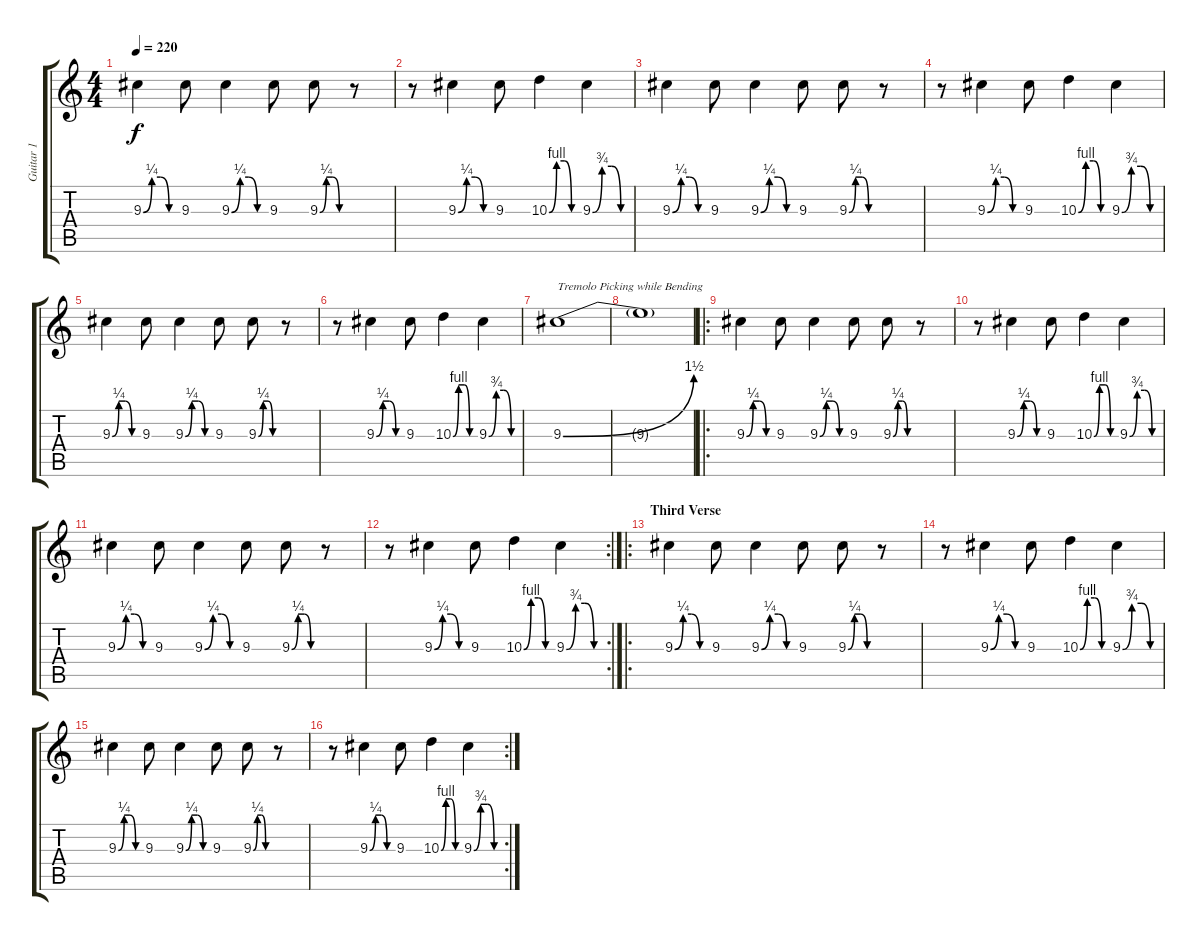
\track ("Guitar 1" "Guitar 1") {instrument overdrivenguitar}
\staff {score tabs}
\tuning (Db4 Ab3 E3 B2 Gb2 B1) {hide}
\ts (4 4)
\tempo 220
\clef g2
\ks c
9.3{be (custom 0 0 15 1 30 1 45 0 60 0)}.4{dy f} 9.3.8 9.3{be (custom 0 0 15 1 30 1 45 0 60 0)}.4 9.3.8 9.3{be (custom 0 0 15 1 30 1 45 0 60 0)}.8 r.8 |
r.8 9.3{be (custom 0 0 15 1 30 1 45 0 60 0)}.4 9.3.8 10.3{be (custom 0 0 15 4 30 4 45 0 60 0)}.4 9.3{be (custom 0 0 15 3 30 3 45 0 60 0)}.4 |
9.3{be (custom 0 0 15 1 30 1 45 0 60 0)}.4 9.3.8 9.3{be (custom 0 0 15 1 30 1 45 0 60 0)}.4 9.3.8 9.3{be (custom 0 0 15 1 30 1 45 0 60 0)}.8 r.8 |
r.8 9.3{be (custom 0 0 15 1 30 1 45 0 60 0)}.4 9.3.8 10.3{be (custom 0 0 15 4 30 4 45 0 60 0)}.4 9.3{be (custom 0 0 15 3 30 3 45 0 60 0)}.4 |
9.3{be (custom 0 0 15 1 30 1 45 0 60 0)}.4 9.3.8 9.3{be (custom 0 0 15 1 30 1 45 0 60 0)}.4 9.3.8 9.3{be (custom 0 0 15 1 30 1 45 0 60 0)}.8 r.8 |
r.8 9.3{be (custom 0 0 15 1 30 1 45 0 60 0)}.4 9.3.8 10.3{be (custom 0 0 15 4 30 4 45 0 60 0)}.4 9.3{be (custom 0 0 15 3 30 3 45 0 60 0)}.4 |
9.3{be (bend 0 0 60 6)}.1{txt "Tremolo Picking while Bending"} |
9.3{t}.1 |
\ro
9.3{be (custom 0 0 15 1 30 1 45 0 60 0)}.4 9.3.8 9.3{be (custom 0 0 15 1 30 1 45 0 60 0)}.4 9.3.8 9.3{be (custom 0 0 15 1 30 1 45 0 60 0)}.8 r.8 |
r.8 9.3{be (custom 0 0 15 1 30 1 45 0 60 0)}.4 9.3.8 10.3{be (custom 0 0 15 4 30 4 45 0 60 0)}.4 9.3{be (custom 0 0 15 3 30 3 45 0 60 0)}.4 |
9.3{be (custom 0 0 15 1 30 1 45 0 60 0)}.4 9.3.8 9.3{be (custom 0 0 15 1 30 1 45 0 60 0)}.4 9.3.8 9.3{be (custom 0 0 15 1 30 1 45 0 60 0)}.8 r.8 |
\rc 2
r.8 9.3{be (custom 0 0 15 1 30 1 45 0 60 0)}.4 9.3.8 10.3{be (custom 0 0 15 4 30 4 45 0 60 0)}.4 9.3{be (custom 0 0 15 3 30 3 45 0 60 0)}.4 |
\ro
\section ("" "Third Verse")
9.3{be (custom 0 0 15 1 30 1 45 0 60 0)}.4 9.3.8 9.3{be (custom 0 0 15 1 30 1 45 0 60 0)}.4 9.3.8 9.3{be (custom 0 0 15 1 30 1 45 0 60 0)}.8 r.8 |
r.8 9.3{be (custom 0 0 15 1 30 1 45 0 60 0)}.4 9.3.8 10.3{be (custom 0 0 15 4 30 4 45 0 60 0)}.4 9.3{be (custom 0 0 15 3 30 3 45 0 60 0)}.4 |
9.3{be (custom 0 0 15 1 30 1 45 0 60 0)}.4 9.3.8 9.3{be (custom 0 0 15 1 30 1 45 0 60 0)}.4 9.3.8 9.3{be (custom 0 0 15 1 30 1 45 0 60 0)}.8 r.8 |
\rc 2
r.8 9.3{be (custom 0 0 15 1 30 1 45 0 60 0)}.4 9.3.8 10.3{be (custom 0 0 15 4 30 4 45 0 60 0)}.4 9.3{be (custom 0 0 15 3 30 3 45 0 60 0)}.4
